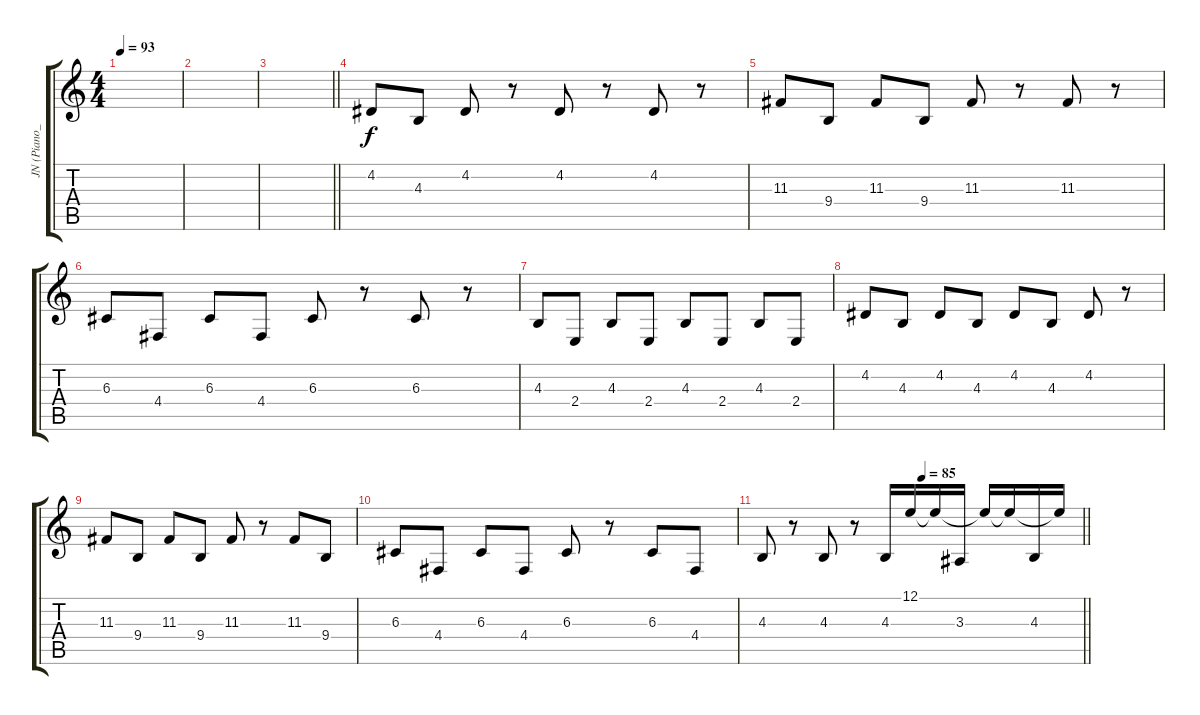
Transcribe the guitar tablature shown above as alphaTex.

\track ("JN (Piano_Main Gauche)" "JN (Piano_") {instrument electricgrandpiano}
\staff {score tabs}
\tuning (E4 B3 G3 D3 A2 E2) {hide}
\ts (4 4)
\tempo 93
\clef g2
\ks c
|
|
\barLineRight lightlight
|
4.2.8 4.3.8 4.2.8 r.8 4.2.8 r.8 4.2.8 r.8 |
11.3.8 9.4.8 11.3.8 9.4.8 11.3.8 r.8 11.3.8 r.8 |
6.3.8 4.4.8 6.3.8 4.4.8 6.3.8 r.8 6.3.8 r.8 |
4.3.8 2.4.8 4.3.8 2.4.8 4.3.8 2.4.8 4.3.8 2.4.8 |
4.2.8 4.3.8 4.2.8 4.3.8 4.2.8 4.3.8 4.2.8 r.8 |
11.3.8 9.4.8 11.3.8 9.4.8 11.3.8 r.8 11.3.8 9.4.8 |
6.3.8 4.4.8 6.3.8 4.4.8 6.3.8 r.8 6.3.8 4.4.8 |
\tempo (85 0.5)
\barLineRight lightlight
4.3.8 r.8 4.3.8 r.8 4.3.16 12.1.16 12.1{t}.16 3.3.16 12.1{t}.16 12.1{t}.16 4.3.16 12.1{t}.16
